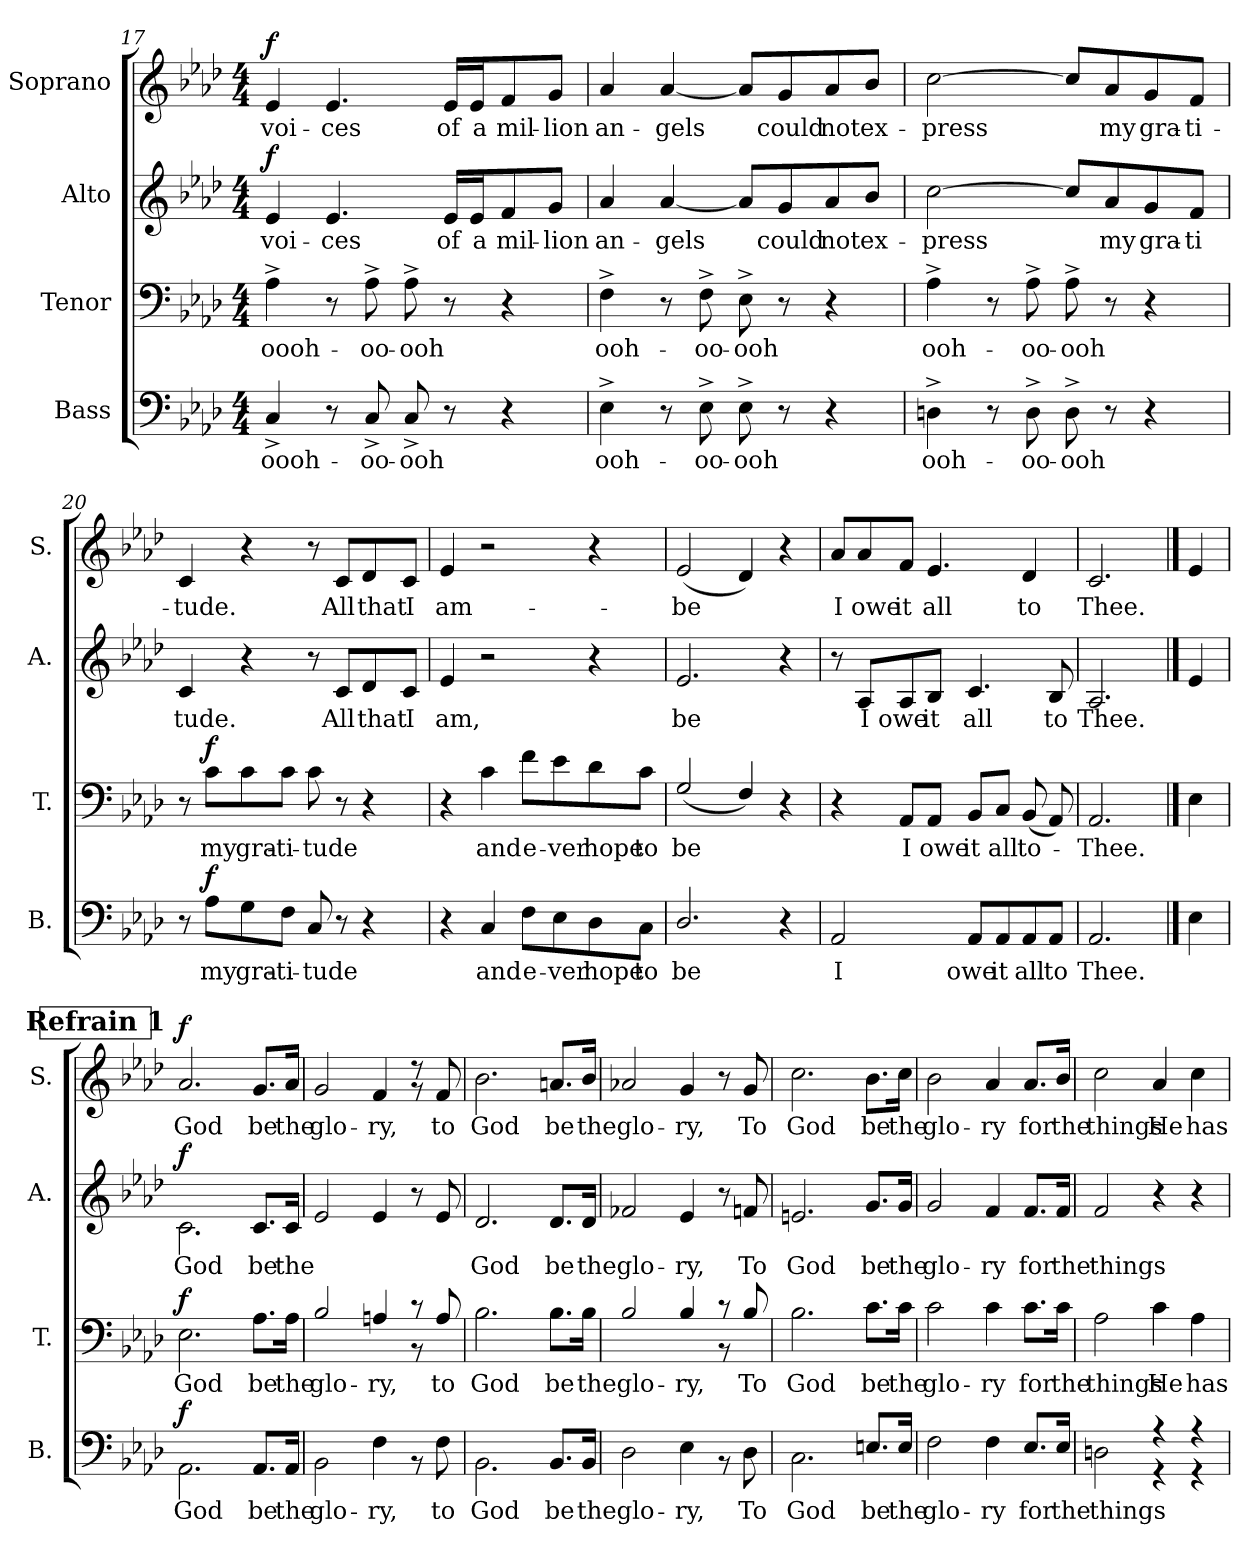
**kern	**text	**dynam	**kern	**text	**dynam	**kern	**text	**dynam	**kern	**text	**dynam
*part4	*part4	*part4	*part3	*part3	*part3	*part2	*part2	*part2	*part1	*part1	*part1
*staff4	*staff4	*staff4	*staff3	*staff3	*staff3	*staff2	*staff2	*staff2	*staff1	*staff1	*staff1
*I"Bass	*	*	*I"Tenor	*	*	*I"Alto	*	*	*I"Soprano	*	*
*I'B.	*	*	*I'T.	*	*	*I'A.	*	*	*I'S.	*	*
*clefF4	*	*	*clefF4	*	*	*clefG2	*	*	*clefG2	*	*
*k[b-e-a-d-]	*	*	*k[b-e-a-d-]	*	*	*k[b-e-a-d-]	*	*	*k[b-e-a-d-]	*	*
*A-:	*	*	*A-:	*	*	*A-:	*	*	*A-:	*	*
*M4/4	*	*	*M4/4	*	*	*M4/4	*	*	*M4/4	*	*
=17	=17	=17	=17	=17	=17	=17	=17	=17	=17	=17	=17
!	!	!	!	!	!	!	!	!LO:DY:a	!	!	!LO:DY:a
4C^/	-oooh-	.	4A-^\	-oooh-	.	4e-/	voi-	f	4e-/	voi-	f
8r	.	.	8r	.	.	4.e-/	-ces	.	4.e-/	-ces	.
8C^/	-oo-	.	8A-^\	-oo-	.	.	.	.	.	.	.
8C^/	-ooh	.	8A-^\	-ooh	.	.	.	.	.	.	.
8r	.	.	8r	.	.	16e-/LL	of	.	16e-/LL	of	.
.	.	.	.	.	.	16e-/J	a	.	16e-/J	a	.
4r	.	.	4r	.	.	8f/	mil-	.	8f/	mil-	.
.	.	.	.	.	.	8g/J	-lion	.	8g/J	-lion	.
!!LO:PB:g=z
=18	=18	=18	=18	=18	=18	=18	=18	=18	=18	=18	=18
4E-^\	-ooh-	.	4F^\	-ooh-	.	4a-/	an-	.	4a-/	an-	.
8r	.	.	8r	.	.	[4a-/	-gels	.	[4a-/	-gels	.
8E-^\	-oo-	.	8F^\	-oo-	.	.	.	.	.	.	.
8E-^\	-ooh	.	8E-^\	-ooh	.	8a-/L]	.	.	8a-/L]	.	.
8r	.	.	8r	.	.	8g/	could	.	8g/	could	.
4r	.	.	4r	.	.	8a-/	not	.	8a-/	not	.
.	.	.	.	.	.	8b-/J	ex-	.	8b-/J	ex-	.
=19	=19	=19	=19	=19	=19	=19	=19	=19	=19	=19	=19
4Dn^\	ooh-	.	4A-^\	ooh-	.	[2cc\	-press	.	[2cc\	-press	.
8r	.	.	8r	.	.	.	.	.	.	.	.
8D^\	-oo-	.	8A-^\	-oo-	.	.	.	.	.	.	.
8D^\	-ooh	.	8A-^\	-ooh	.	8cc/L]	.	.	8cc/L]	.	.
8r	.	.	8r	.	.	8a-/	my	.	8a-/	my	.
4r	.	.	4r	.	.	8g/	gra-	.	8g/	gra-	.
.	.	.	.	.	.	8f/J	-ti	.	8f/J	-ti-	.
=20	=20	=20	=20	=20	=20	=20	=20	=20	=20	=20	=20
8r	.	.	8r	.	.	4c/	tude.	.	4c/	-tude.	.
!	!	!LO:DY:a	!	!	!LO:DY:a	!	!	!	!	!	!
8A-\L	my	f	8c\L	my	f	.	.	.	.	.	.
8G\	gra-	.	8c\	gra-	.	4r	.	.	4r	.	.
8F\J	-ti-	.	8c\J	-ti-	.	.	.	.	.	.	.
8C/	-tude	.	8c\	-tude	.	8r	.	.	8r	.	.
8r	.	.	8r	.	.	8c/L	All	.	8c/L	All	.
4r	.	.	4r	.	.	8d-/	that	.	8d-/	that	.
.	.	.	.	.	.	8c/J	I	.	8c/J	I	.
!!LO:LB:g=z
=21	=21	=21	=21	=21	=21	=21	=21	=21	=21	=21	=21
4r	.	.	4r	.	.	4e-/	am,	.	4e-/	am-	.
4C/	and	.	4c\	and	.	2r	.	.	2r	.	.
8F\L	e-	.	8f\L	e-	.	.	.	.	.	.	.
8E-\	-ver	.	8e-\	-ver	.	.	.	.	.	.	.
8D-\	hope	.	8d-\	hope	.	4r	.	.	4r	.	.
8C\J	to	.	8c\J	to	.	.	.	.	.	.	.
=22	=22	=22	=22	=22	=22	=22	=22	=22	=22	=22	=22
*^	*	*	*^	*	*	*^	*	*	*^	*	*
2.D-/	2.ryy	-be	.	(2G/	2.ryy	-be	.	2.e-/	2.ryy	-be	.	(2e-/	2.ryy	-be	.
.	.	.	.	4F/)	.	.	.	.	.	.	.	4d-/)	.	.	.
4r	4ryy	.	.	4r	4ryy	.	.	4r	4ryy	.	.	4r	4ryy	.	.
=23	=23	=23	=23	=23	=23	=23	=23	=23	=23	=23	=23	=23	=23	=23	=23
2AA-/	2rAyy	I	.	4r	2rAyy	.	.	8r	2rffyy	.	.	8a-/L	2rffyy	I	.
.	.	.	.	.	.	.	.	8A-/L	.	I	.	8a-/	.	owe	.
.	.	.	.	8AA-/L	.	I	.	8A-/	.	owe	.	8f/J	.	it	.
.	.	.	.	8AA-/J	.	owe	.	8B-/J	.	it	.	4.e-/	.	all	.
8AA-/L	2ryy	owe	.	8BB-/L	2ryy	it	.	4.c/	2ryy	all	.	.	2ryy	.	.
8AA-/	.	it	.	8C/J	.	all	.	.	.	.	.	.	.	.	.
8AA-/	.	all	.	(8BB-/	.	to-	.	.	.	.	.	4d-/	.	to	.
8AA-/J	.	to	.	8AA-/)	.	.	.	8B-/	.	to	.	.	.	.	.
*v	*v	*	*	*	*	*	*	*v	*v	*	*	*v	*v	*	*
*	*	*	*v	*v	*	*	*	*	*	*	*	*
=24	=24	=24	=24	=24	=24	=24	=24	=24	=24	=24	=24
2.AA-/	Thee.	.	2.AA-/	Thee.	.	2.A-/	Thee.	.	2.c/	Thee.	.
!!LO:PB:g=z
==25	==25	==25	==25	==25	==25	==25	==25	==25	==25	==25	==25
4E-\	.	.	4E-\	.	.	4e-/	.	.	4e-/	.	.
!!LO:REH:place=s1:a:t=Refrain 1
=26	=26	=26	=26	=26	=26	=26	=26	=26	=26	=26	=26
*^	*	*	*	*	*	*^	*	*	*	*	*
!	!	!	!LO:DY:a	!	!	!LO:DY:a	!	!	!	!LO:DY:a	!	!	!LO:DY:a
1ryy	2.AA-\	God	f	2.E-\	God	f	1ryy	2.c\	God	f	2.a-/	God	f
.	8.AA-/L	be	.	8.A-\L	be	.	.	8.c/L	be	.	8.g/L	be	.
.	16AA-/Jk	the	.	16A-\Jk	the	.	.	16c/Jk	the	.	16a-/Jk	the	.
*	*	*	*	*	*	*	*v	*v	*	*	*	*	*
=27	=27	=27	=27	=27	=27	=27	=27	=27	=27	=27	=27	=27
*	*	*	*	*^	*	*	*	*	*	*^	*	*
1ryy	2BB-\	glo-	.	2B-/	2.ryy	glo-	.	2e-/	.	.	2g/	2.ryy	glo-	.
.	4F\	-ry,	.	4An/	.	-ry,	.	4e-/	.	.	4f/	.	-ry,	.
.	8r	.	.	8r	8r	.	.	8r	.	.	8r	8r	.	.
.	8F\	to	.	8A/	8ryy	to	.	8e-/	.	.	8f/	8ryy	to	.
*	*	*	*	*v	*v	*	*	*	*	*	*v	*v	*	*
=28	=28	=28	=28	=28	=28	=28	=28	=28	=28	=28	=28	=28
1ryy	2.BB-\	God	.	2.B-\	God	.	2.d-/	God	.	2.b-\	God	.
.	8.BB-/L	be	.	8.B-\L	be	.	8.d-/L	be	.	8.an/L	be	.
.	16BB-/Jk	the	.	16B-\Jk	the	.	16d-/Jk	the	.	16b-/Jk	the	.
=29	=29	=29	=29	=29	=29	=29	=29	=29	=29	=29	=29	=29
*	*	*	*	*^	*	*	*	*	*	*	*	*
1ryy	2D-\	glo-	.	2B-/	2.ryy	glo-	.	2f-X/	glo-	.	2a-X/	glo-	.
.	4E-\	-ry,	.	4B-/	.	-ry,	.	4e-/	-ry,	.	4g/	-ry,	.
.	8r	.	.	8r	8r	.	.	8r	.	.	8r	.	.
.	8D-\	To	.	8B-/	8ryy	To	.	8fn/	To	.	8g/	To	.
*	*	*	*	*v	*v	*	*	*	*	*	*	*	*
=30	=30	=30	=30	=30	=30	=30	=30	=30	=30	=30	=30	=30
1ryy	2.C\	God	.	2.B-\	God	.	2.en/	God	.	2.cc\	God	.
.	8.En/L	be	.	8.c\L	be	.	8.g/L	be	.	8.b-\L	be	.
.	16E/Jk	the	.	16c\Jk	the	.	16g/Jk	the	.	16cc\Jk	the	.
!!LO:LB:g=z
=31	=31	=31	=31	=31	=31	=31	=31	=31	=31	=31	=31	=31
1ryy	2F\	glo-	.	2c\	glo-	.	2g/	glo-	.	2b-\	glo-	.
.	4F\	-ry	.	4c\	-ry	.	4f/	-ry	.	4a-/	-ry	.
.	8.E-/L	for	.	8.c\L	for	.	8.f/L	for	.	8.a-/L	for	.
.	16E-/Jk	the	.	16c\Jk	the	.	16f/Jk	the	.	16b-/Jk	the	.
=32	=32	=32	=32	=32	=32	=32	=32	=32	=32	=32	=32	=32
2ryy	2Dn\	things	.	2A-\	things	.	2f/	things	.	2cc\	things	.
4r	4r	.	.	4c\	He	.	4r	.	.	4a-/	He	.
4r	4r	.	.	4A-\	has	.	4r	.	.	4cc\	has	.
*v	*v	*	*	*	*	*	*	*	*	*	*	*
=	=	=	=	=	=	=	=	=	=	=	=
*-	*-	*-	*-	*-	*-	*-	*-	*-	*-	*-	*-
